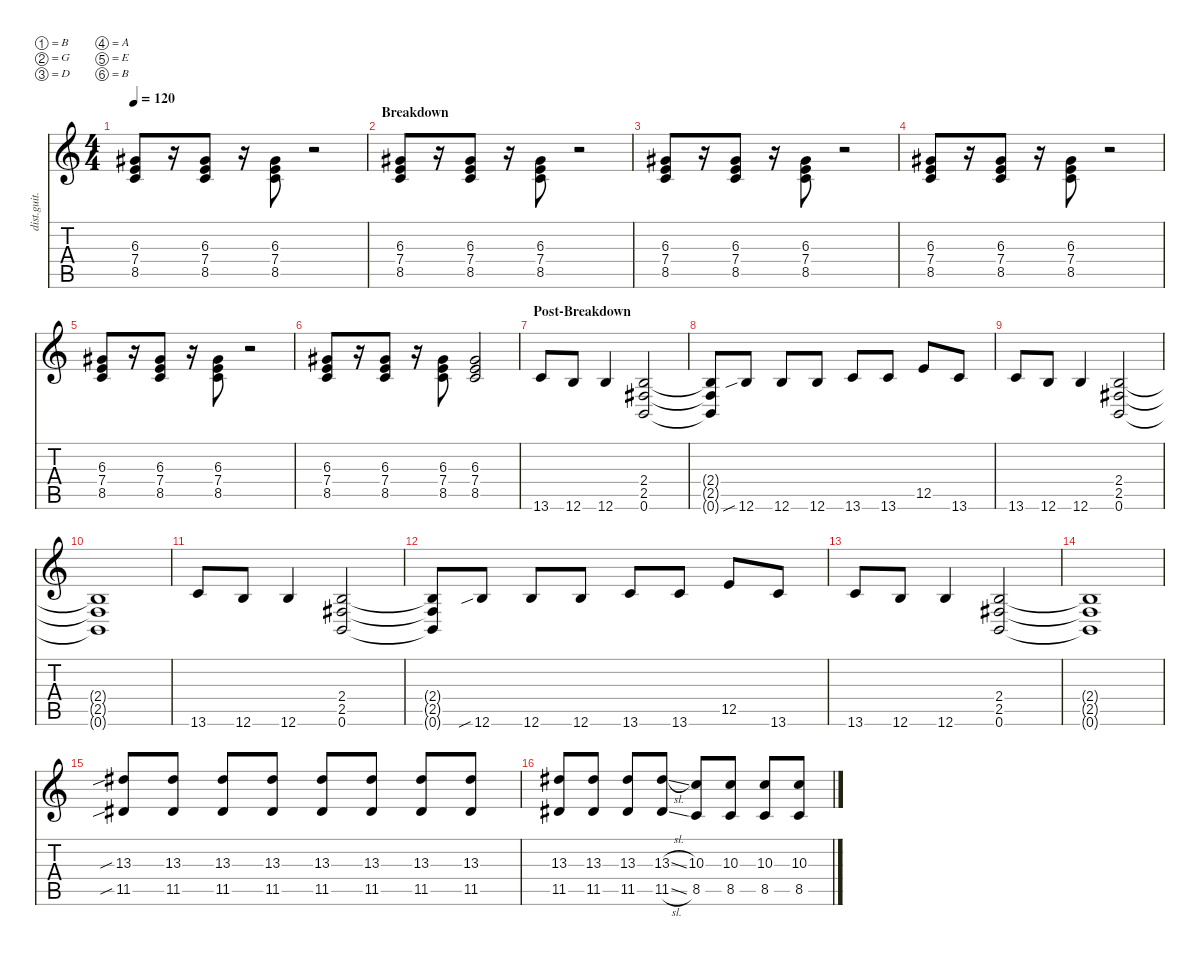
\defaultSystemsLayout 4
\hideDynamics
\bracketExtendMode nobrackets
\track ("Distortion Guitar - Petr" "dist.guit.") {instrument distortionguitar}
\staff {score tabs}
\tuning (B3 G3 D3 A2 E2 B1)
\ts (4 4)
\tempo 120
\clef g2
\ks c
(7.4 8.5 6.3{acc #}).8{dy ff beam Up} r.16{beam Up} (7.4 8.5 6.3{acc #}).8{beam Up} r.16{beam Down} (7.4 8.5 6.3{acc #}).8{beam Up} r.2{beam Down} |
\section ("" "Breakdown")
(7.4 8.5 6.3{acc #}).8{beam Up} r.16{beam Up} (7.4 8.5 6.3{acc #}).8{beam Up} r.16{beam Down} (7.4 8.5 6.3{acc #}).8{beam Up} r.2{beam Down} |
(7.4 8.5 6.3{acc #}).8{beam Up} r.16{beam Up} (7.4 8.5 6.3{acc #}).8{beam Up} r.16{beam Down} (7.4 8.5 6.3{acc #}).8{beam Up} r.2{beam Down} |
(7.4 8.5 6.3{acc #}).8{beam Up} r.16{beam Up} (7.4 8.5 6.3{acc #}).8{beam Up} r.16{beam Down} (7.4 8.5 6.3{acc #}).8{beam Up} r.2{beam Down} |
(7.4 8.5 6.3{acc #}).8{beam Up} r.16{beam Up} (7.4 8.5 6.3{acc #}).8{beam Up} r.16{beam Down} (7.4 8.5 6.3{acc #}).8{beam Up} r.2{beam Down} |
(7.4 8.5 6.3{acc #}).8{beam Up} r.16{beam Up} (7.4 8.5 6.3{acc #}).8{beam Up} r.16{beam Down} (7.4 8.5 6.3{acc #}).8{beam Up} (7.4 8.5 6.3{acc #}).2{beam Up} |
\section ("" "Post-Breakdown")
13.6.8{beam Up} 12.6.8{beam Up} 12.6.4{beam Up} (0.6 2.5{acc #} 2.4).2{beam Up} |
(0.6{t} 2.5{t acc #} 2.4{t}).8{beam Up} 12.6{sib}.8{beam Up} 12.6.8{beam Up} 12.6.8{beam Up} 13.6.8{beam Up} 13.6.8{beam Up} 12.5.8{beam Up} 13.6.8{beam Up} |
13.6.8{beam Up} 12.6.8{beam Up} 12.6.4{beam Up} (0.6 2.5{acc #} 2.4).2{beam Up} |
(0.6{t} 2.4{t} 2.5{t acc #}).1{beam Up} |
13.6.8{beam Up} 12.6.8{beam Up} 12.6.4{beam Up} (0.6 2.5{acc #} 2.4).2{beam Up} |
(0.6{t} 2.4{t} 2.5{t acc #}).8{beam Up} 12.6{sib}.8{beam Up} 12.6.8{beam Up} 12.6.8{beam Up} 13.6.8{beam Up} 13.6.8{beam Up} 12.5.8{beam Up} 13.6.8{beam Up} |
13.6.8{beam Up} 12.6.8{beam Up} 12.6.4{beam Up} (0.6 2.4 2.5{acc #}).2{beam Up} |
(0.6{t} 2.5{t acc #} 2.4{t}).1{beam Up} |
(11.5{sib acc #} 13.3{sib acc #}).8{beam Up} (11.5{acc #} 13.3{acc #}).8{beam Up} (11.5{acc #} 13.3{acc #}).8{beam Up} (11.5{acc #} 13.3{acc #}).8{beam Up} (11.5{acc #} 13.3{acc #}).8{beam Up} (11.5{acc #} 13.3{acc #}).8{beam Up} (11.5{acc #} 13.3{acc #}).8{beam Up} (11.5{acc #} 13.3{acc #}).8{beam Up} |
(11.5{acc #} 13.3{acc #}).8{beam Up} (11.5{acc #} 13.3{acc #}).8{beam Up} (11.5{acc #} 13.3{acc #}).8{beam Up} (11.5{sl acc #} 13.3{sl acc #}).8{beam Up} (8.5 10.3).8{beam Up} (8.5 10.3).8{beam Up} (8.5 10.3).8{beam Up} (8.5 10.3).8{beam Up}
